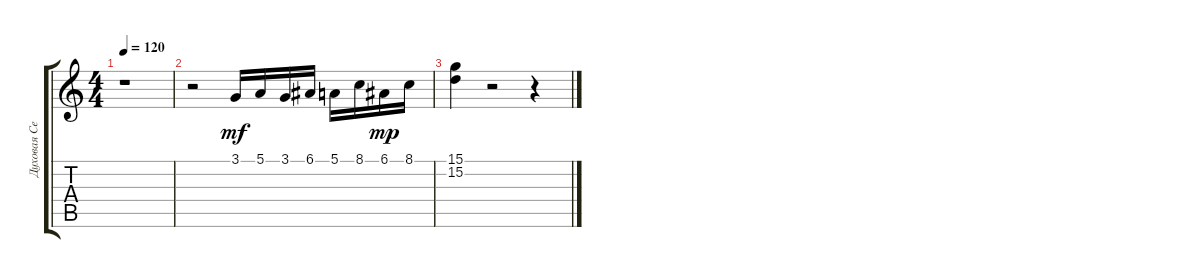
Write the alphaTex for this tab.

\track ("Духовая Секция" "Духовая Се") {instrument brasssection}
\staff {score tabs}
\tuning (E4 B3 G3 D3 A2 E2) {hide}
\ts (4 4)
\tempo 120
\clef g2
\ks c
r.1{dy f} |
r.2 3.1.16{dy mf} 5.1.16 3.1.16 6.1.16 5.1.16 8.1.16 6.1.16{dy mp} 8.1.16 |
(15.1 15.2).4 r.2 r.4
